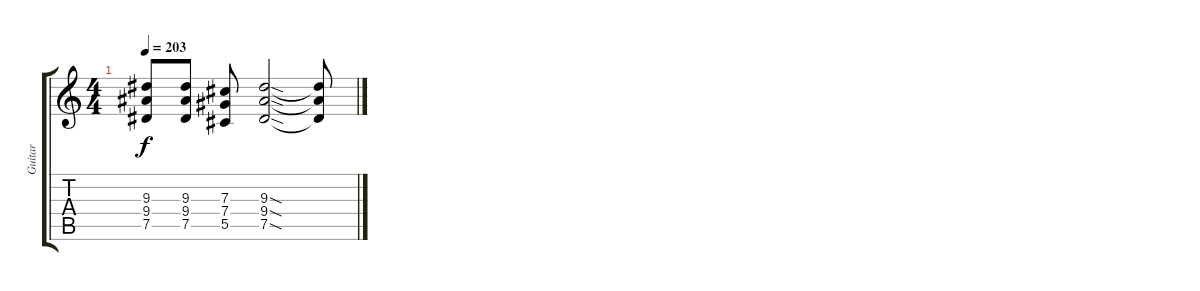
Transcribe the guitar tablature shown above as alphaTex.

\track ("Guitar" "Guitar") {instrument distortionguitar}
\staff {score tabs}
\tuning (Eb4 Bb3 Gb3 Db3 Ab2 Eb2) {hide}
\ts (4 4)
\tempo 203
\clef g2
\ks c
(9.3 9.4 7.5).8{dy f} (9.3 9.4 7.5).8 (7.3 7.4 5.5).8 (9.3{sod} 9.4{sod} 7.5{sod}).2 (9.3{t} 9.4{t} 7.5{t}).8
